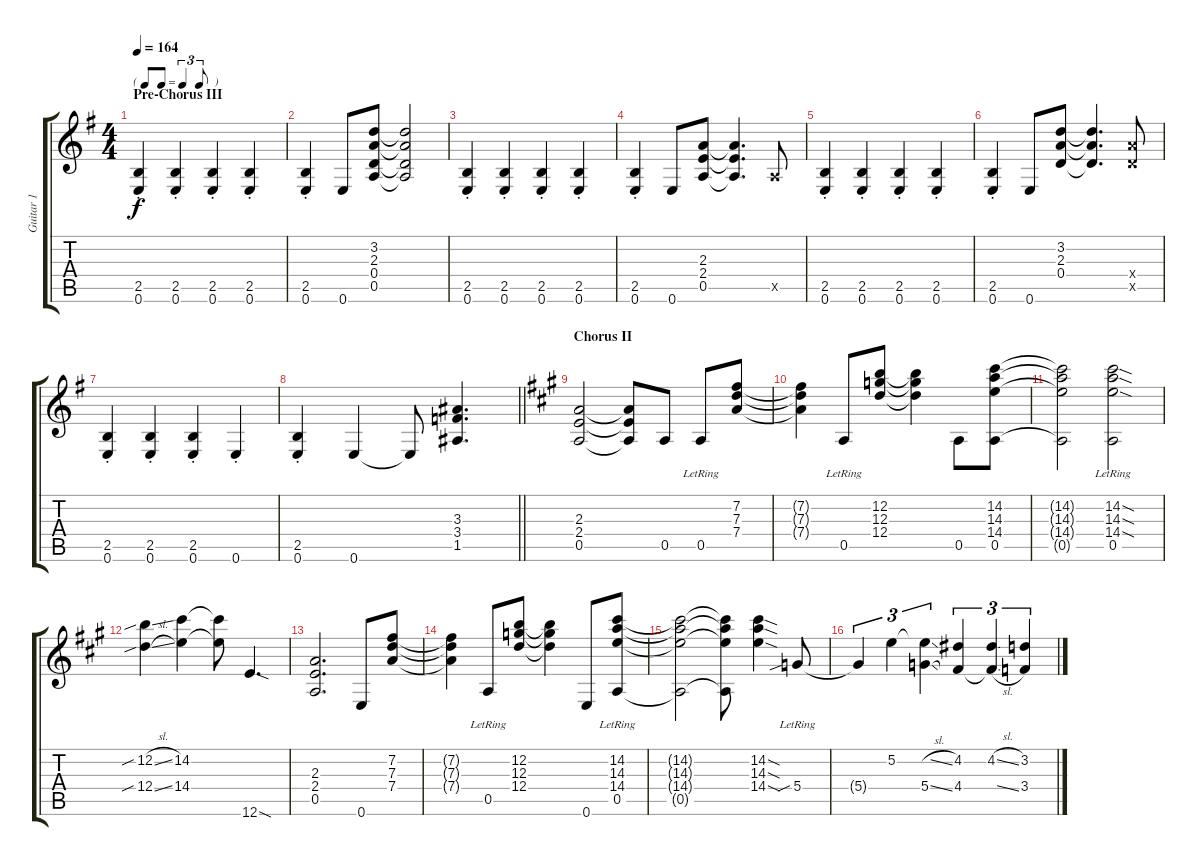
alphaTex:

\track ("Guitar 1" "Guitar 1") {instrument distortionguitar}
\staff {score tabs}
\tuning (E4 B3 G3 D3 A2 E2) {hide}
\ts (4 4)
\tf triplet8th
\section ("" "Pre-Chorus III")
\tempo 164
\clef g2
\ks g
(2.5{st} 0.6{st}).4{dy f} (2.5{st} 0.6{st}).4 (2.5{st} 0.6{st}).4 (2.5{st} 0.6{st}).4 |
(2.5{st} 0.6{st}).4 0.6.8 (3.2 2.3 0.4 0.5).8 (3.2{t} 2.3{t} 0.4{t} 0.5{t}).2 |
(2.5{st} 0.6{st}).4 (2.5{st} 0.6{st}).4 (2.5{st} 0.6{st}).4 (2.5{st} 0.6{st}).4 |
(2.5{st} 0.6{st}).4 0.6.8 (2.3 2.4 0.5).8 (2.3{t} 2.4{t} 0.5{t}).4{d} 0.5{x}.8 |
(2.5{st} 0.6{st}).4 (2.5{st} 0.6{st}).4 (2.5{st} 0.6{st}).4 (2.5{st} 0.6{st}).4 |
(2.5{st} 0.6{st}).4 0.6.8 (3.2 2.3 0.4).8 (3.2{t} 2.3{t} 0.4{t}).4{d} (7.4{x} 5.5{x}).8 |
(2.5{st} 0.6{st}).4 (2.5{st} 0.6{st}).4 (2.5{st} 0.6{st}).4 0.6{st}.4 |
\barLineRight lightlight
(2.5{st} 0.6{st}).4 0.6.4 0.6{t}.8 (3.3 3.4 1.5).4{d} |
\section ("" "Chorus II")
\ks a
(2.3 2.4 0.5).2 (2.3{t} 2.4{t} 0.5{t}).8 0.5.8 0.5{lr}.8 (7.2 7.3 7.4).8 |
(7.2{t} 7.3{t} 7.4{t}).4 0.5{lr}.8 (12.2 12.3 12.4).8 (12.2{t} 12.3{t} 12.4{t}).4 0.5.8 (14.2 14.3 14.4 0.5).8 |
(14.2{t} 14.3{t} 14.4{t} 0.5{t}).2 (14.2{sod} 14.3{sod} 14.4{sod} 0.5{lr}).2 |
(12.2{sib sl} 12.4{sib sl}).4 (14.2 14.4).4 (14.2{t} 14.4{t}).8 12.6{sod}.4{d} |
(2.3 2.4 0.5).2{d} 0.6.8 (7.2 7.3 7.4).8 |
(7.2{t} 7.3{t} 7.4{t}).4 0.5{lr}.8 (12.2 12.3 12.4).8 (12.2{t} 12.3{t} 12.4{t}).4 0.6.8 (14.2 14.3 14.4 0.5{lr}).8 |
(14.2{t} 14.3{t} 14.4{t} 0.5{t}).2 (14.2{t} 14.3{t} 14.4{t} 0.5{t}).8 (14.2{sod} 14.3{sod} 14.4{sod}).4 5.4{sib lr}.8 |
5.4{t}.4{tu (3 2)} 5.2.4{tu (3 2)} (5.2{sl t} 5.4{sl}).4{tu (3 2)} (4.2 4.4).4{tu (3 2)} (4.2{sl} 4.4{sl t}).4{tu (3 2)} (3.2 3.4).4{tu (3 2)}
